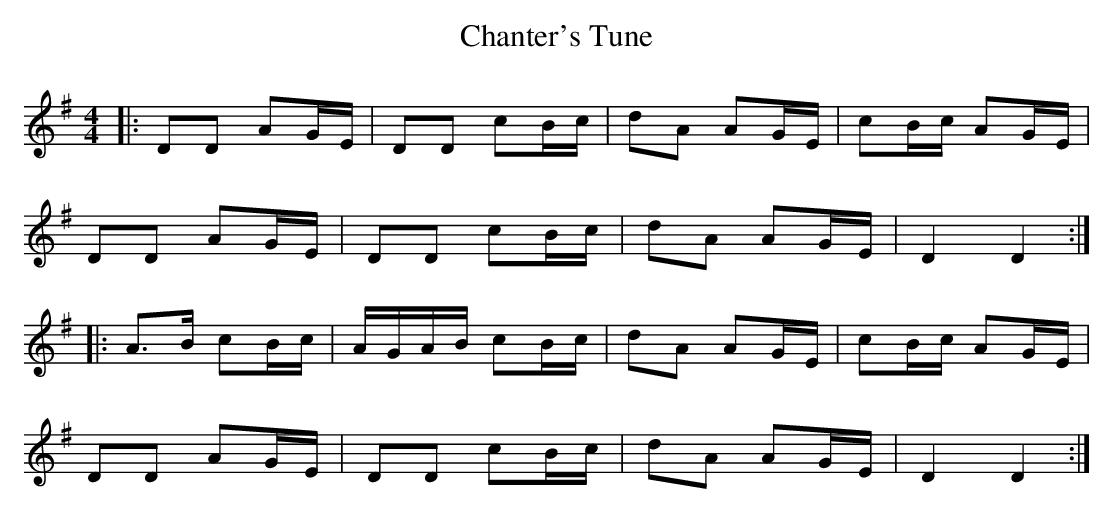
X:1
T: Chanter's Tune
M: 4/4
L: 1/8
K: Dmix
|:DD AG/E/|DD cB/c/|dA AG/E/|cB/c/ AG/E/|
DD AG/E/|DD cB/c/|dA AG/E/|D2 D2:|
|:A>B cB/c/|A/G/A/B/ cB/c/|dA AG/E/|cB/c/ AG/E/|
DD AG/E/|DD cB/c/|dA AG/E/|D2 D2:|
